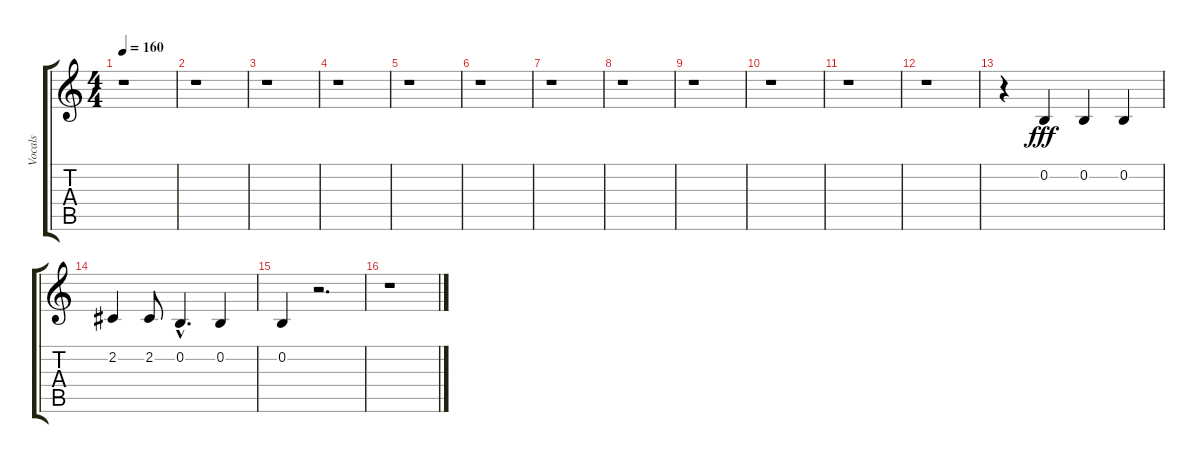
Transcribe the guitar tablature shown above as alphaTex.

\track ("Vocals" "Vocals") {instrument synthbrass2}
\staff {score tabs}
\tuning (E4 B3 G3 D3 A2 E2) {hide}
\ts (4 4)
\tempo 160
\clef g2
\ks c
r.1{dy fff} |
r.1 |
r.1 |
r.1 |
r.1 |
r.1 |
r.1 |
r.1 |
r.1 |
r.1 |
r.1 |
r.1 |
r.4 0.2.4 0.2.4 0.2.4 |
2.2.4 2.2.8 0.2{hac}.4{d} 0.2.4 |
0.2.4 r.2{d} |
r.1
